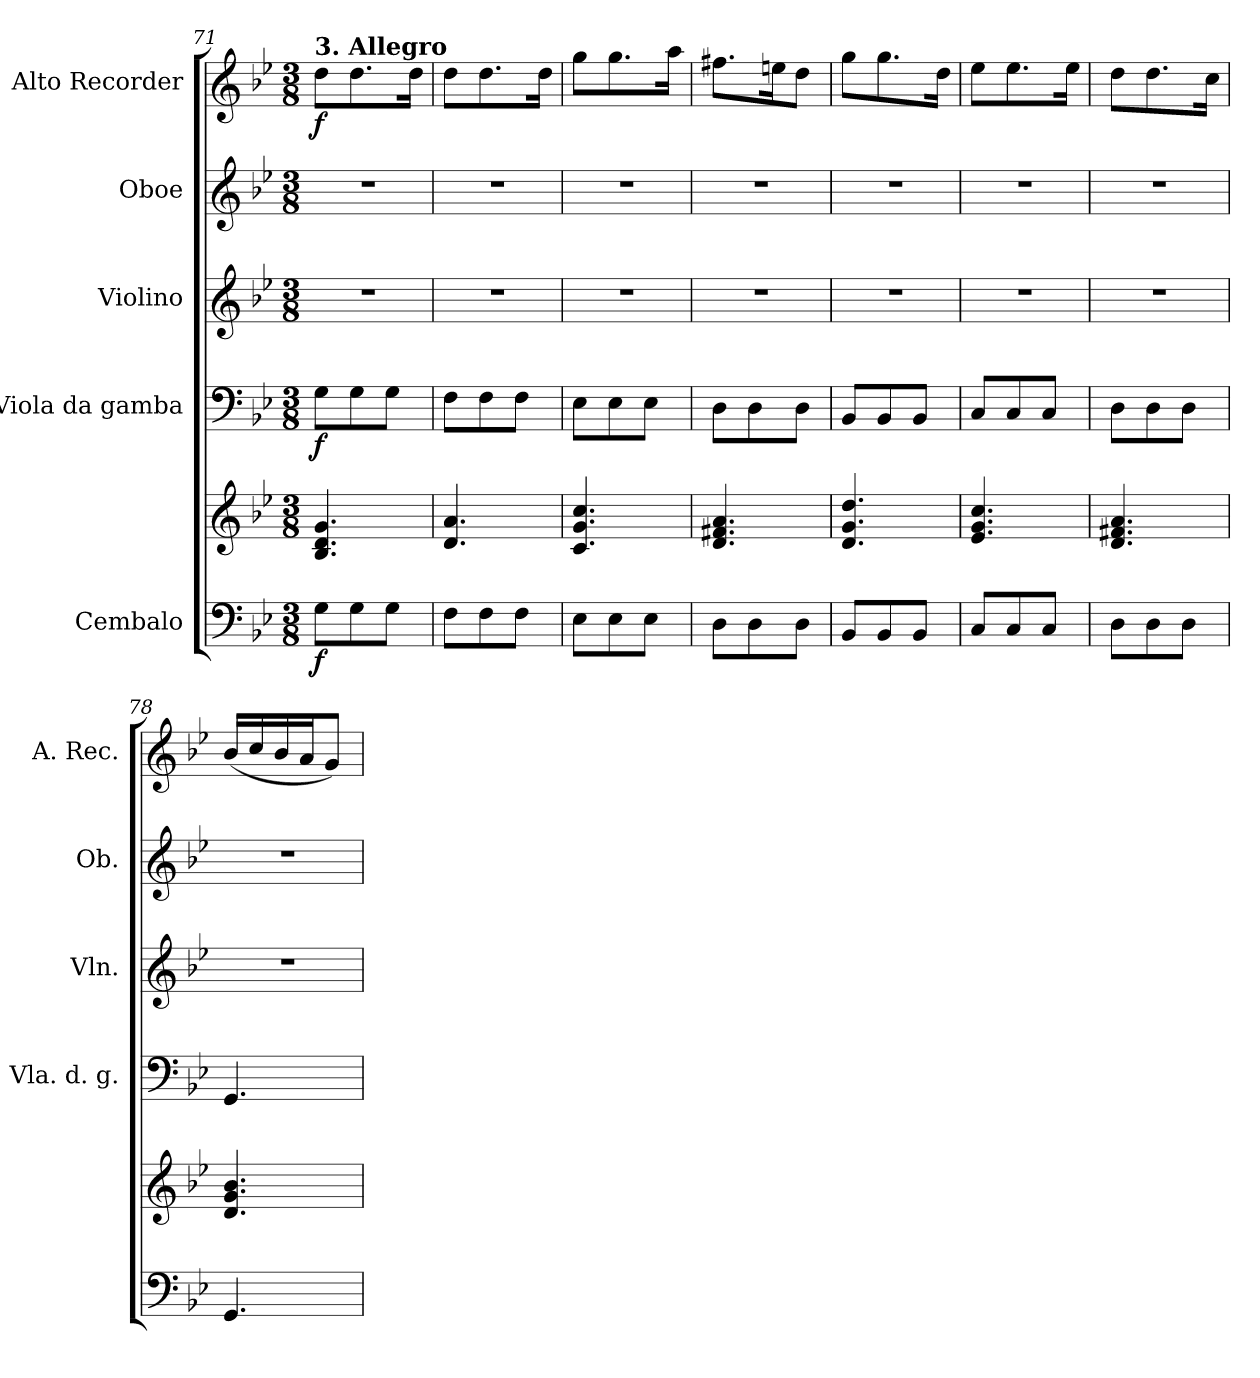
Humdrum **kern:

**kern	**kern	**dynam	**kern	**dynam	**kern	**kern	**kern	**dynam
*part5	*part5	*part5	*part4	*part4	*part3	*part2	*part1	*part1
*staff6	*staff5	*staff5/6	*staff4	*staff4	*staff3	*staff2	*staff1	*staff1
*I"Cembalo	*	*	*I"Viola da gamba	*	*I"Violino	*I"Oboe	*I"Alto Recorder	*
*	*	*	*I'Vla. d. g.	*	*I'Vln.	*I'Ob.	*I'A. Rec.	*
!!LO:LB:g=z
*clefF4	*clefG2	*	*clefF4	*	*clefG2	*clefG2	*clefG2	*
*k[b-e-]	*k[b-e-]	*	*k[b-e-]	*	*k[b-e-]	*k[b-e-]	*k[b-e-]	*
*M3/8	*M3/8	*	*M3/8	*	*M3/8	*M3/8	*M3/8	*
*MM75	*MM75	*	*MM75	*	*MM75	*MM75	*MM75	*
=71	=71	=71	=71	=71	=71	=71	=71	=71
!	!	!	!	!	!	!	!LO:TX:a:B:t=3. Allegro	!
!	!	!LO:DY:b=2	!	!LO:DY:b	!	!	!	!LO:DY:b
8G\L	4.B-/ 4.d/ 4.g/	f	8G\L	f	4.r	4.r	8dd\L	f
8G\	.	.	8G\	.	.	.	8.dd\	.
8G\J	.	.	8G\J	.	.	.	.	.
.	.	.	.	.	.	.	16dd\Jk	.
=72	=72	=72	=72	=72	=72	=72	=72	=72
8F\L	4.d/ 4.a/	.	8F\L	.	4.r	4.r	8dd\L	.
8F\	.	.	8F\	.	.	.	8.dd\	.
8F\J	.	.	8F\J	.	.	.	.	.
.	.	.	.	.	.	.	16dd\Jk	.
=73	=73	=73	=73	=73	=73	=73	=73	=73
8E-\L	4.c/ 4.g/ 4.cc/	.	8E-\L	.	4.r	4.r	8gg\L	.
8E-\	.	.	8E-\	.	.	.	8.gg\	.
8E-\J	.	.	8E-\J	.	.	.	.	.
.	.	.	.	.	.	.	16aa\Jk	.
=74	=74	=74	=74	=74	=74	=74	=74	=74
8D\L	4.d/ 4.f#X/ 4.a/	.	8D\L	.	4.r	4.r	8.ff#X\L	.
8D\	.	.	8D\	.	.	.	.	.
.	.	.	.	.	.	.	16een\K	.
8D\J	.	.	8D\J	.	.	.	8dd\J	.
=75	=75	=75	=75	=75	=75	=75	=75	=75
8BB-/L	4.d/ 4.g/ 4.dd/	.	8BB-/L	.	4.r	4.r	8gg\L	.
8BB-/	.	.	8BB-/	.	.	.	8.gg\	.
8BB-/J	.	.	8BB-/J	.	.	.	.	.
.	.	.	.	.	.	.	16dd\Jk	.
=76	=76	=76	=76	=76	=76	=76	=76	=76
8C/L	4.e-/ 4.g/ 4.cc/	.	8C/L	.	4.r	4.r	8ee-\L	.
8C/	.	.	8C/	.	.	.	8.ee-\	.
8C/J	.	.	8C/J	.	.	.	.	.
.	.	.	.	.	.	.	16ee-\Jk	.
=77	=77	=77	=77	=77	=77	=77	=77	=77
8D\L	4.d/ 4.f#X/ 4.a/	.	8D\L	.	4.r	4.r	8dd\L	.
8D\	.	.	8D\	.	.	.	8.dd\	.
8D\J	.	.	8D\J	.	.	.	.	.
.	.	.	.	.	.	.	16cc\Jk	.
=78	=78	=78	=78	=78	=78	=78	=78	=78
4.GG/	4.d/ 4.g/ 4.b-/	.	4.GG/	.	4.r	4.r	(16b-/LL	.
.	.	.	.	.	.	.	16cc/	.
.	.	.	.	.	.	.	16b-/	.
.	.	.	.	.	.	.	16a/J	.
.	.	.	.	.	.	.	8g/J)	.
=	=	=	=	=	=	=	=	=
*-	*-	*-	*-	*-	*-	*-	*-	*-
